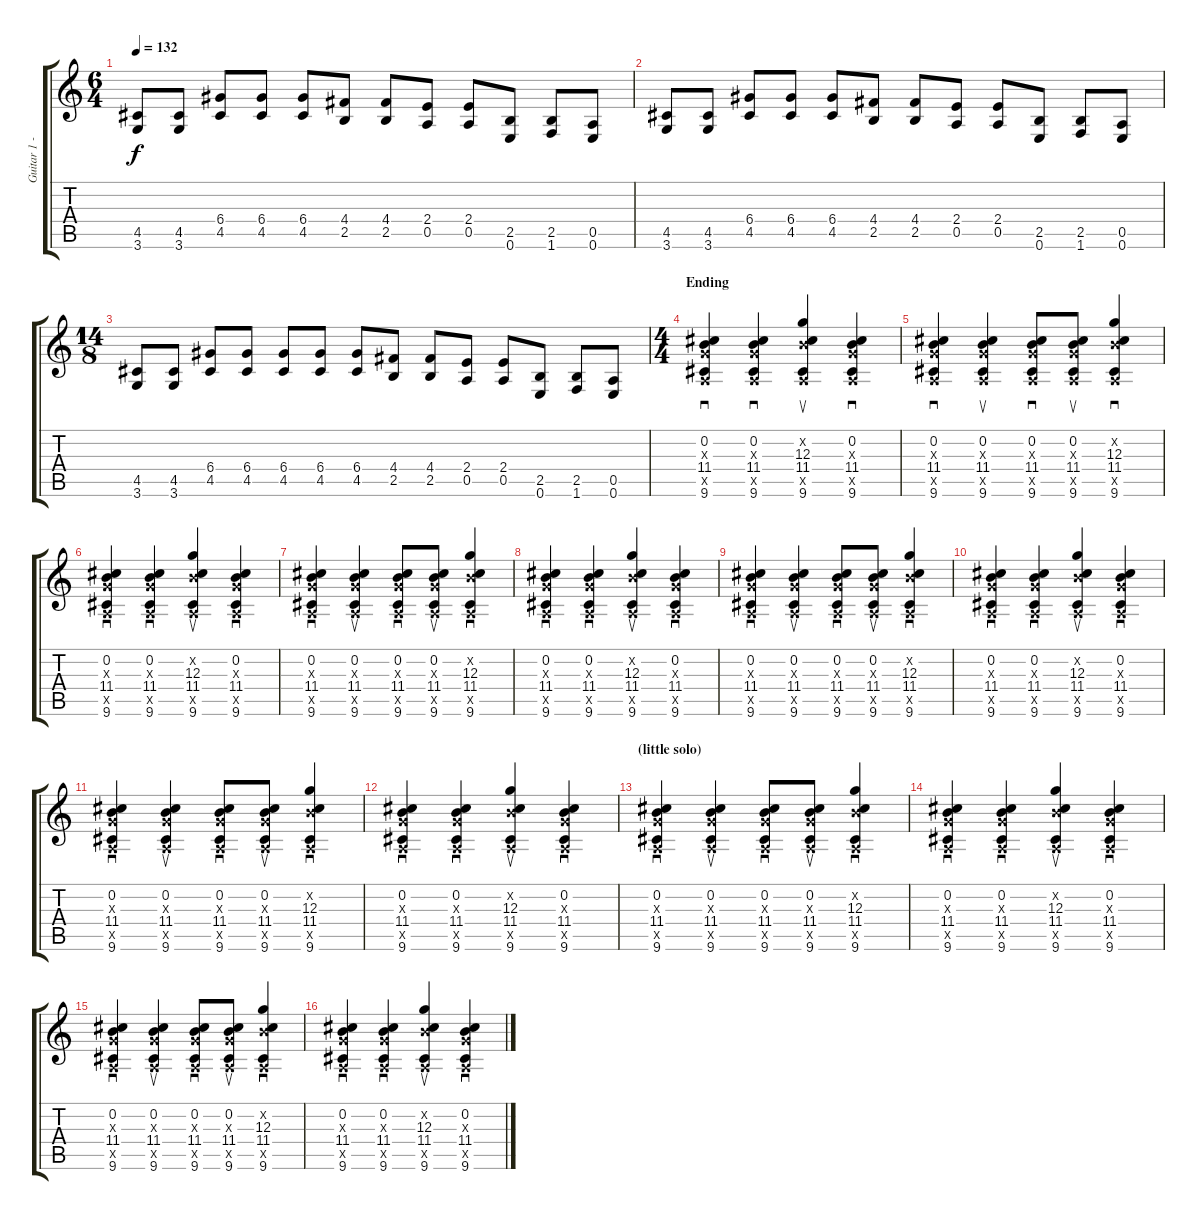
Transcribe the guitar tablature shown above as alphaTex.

\track ("Guitar 1 - rythm" "Guitar 1 -") {instrument distortionguitar}
\staff {score tabs}
\tuning (E4 B3 G3 D3 A2 E2) {hide}
\ts (6 4)
\tempo 132
\clef g2
\ks c
(4.5 3.6).8{dy f} (4.5 3.6).8 (6.4 4.5).8 (6.4 4.5).8 (6.4 4.5).8 (4.4 2.5).8 (4.4 2.5).8 (2.4 0.5).8 (2.4 0.5).8 (2.5 0.6).8 (2.5 1.6).8 (0.5 0.6).8 |
(4.5 3.6).8 (4.5 3.6).8 (6.4 4.5).8 (6.4 4.5).8 (6.4 4.5).8 (4.4 2.5).8 (4.4 2.5).8 (2.4 0.5).8 (2.4 0.5).8 (2.5 0.6).8 (2.5 1.6).8 (0.5 0.6).8 |
\ts (14 8)
(4.5 3.6).8 (4.5 3.6).8 (6.4 4.5).8 (6.4 4.5).8 (6.4 4.5).8 (6.4 4.5).8 (6.4 4.5).8 (4.4 2.5).8 (4.4 2.5).8 (2.4 0.5).8 (2.4 0.5).8 (2.5 0.6).8 (2.5 1.6).8 (0.5 0.6).8 |
\ts (4 4)
\section ("" "Ending")
(0.2 0.3{x} 11.4 0.5{x} 9.6).4{sd} (0.2 0.3{x} 11.4 0.5{x} 9.6).4{sd} (0.2{x} 12.3 11.4 0.5{x} 9.6).4{su} (0.2 0.3{x} 11.4 0.5{x} 9.6).4{sd} |
(0.2 0.3{x} 11.4 0.5{x} 9.6).4{sd} (0.2 0.3{x} 11.4 0.5{x} 9.6).4{su} (0.2 0.3{x} 11.4 0.5{x} 9.6).8{sd} (0.2 0.3{x} 11.4 0.5{x} 9.6).8{su} (0.2{x} 12.3 11.4 0.5{x} 9.6).4{sd} |
(0.2 0.3{x} 11.4 0.5{x} 9.6).4{sd} (0.2 0.3{x} 11.4 0.5{x} 9.6).4{sd} (0.2{x} 12.3 11.4 0.5{x} 9.6).4{su} (0.2 0.3{x} 11.4 0.5{x} 9.6).4{sd} |
(0.2 0.3{x} 11.4 0.5{x} 9.6).4{sd} (0.2 0.3{x} 11.4 0.5{x} 9.6).4{su} (0.2 0.3{x} 11.4 0.5{x} 9.6).8{sd} (0.2 0.3{x} 11.4 0.5{x} 9.6).8{su} (0.2{x} 12.3 11.4 0.5{x} 9.6).4{sd} |
(0.2 0.3{x} 11.4 0.5{x} 9.6).4{sd} (0.2 0.3{x} 11.4 0.5{x} 9.6).4{sd} (0.2{x} 12.3 11.4 0.5{x} 9.6).4{su} (0.2 0.3{x} 11.4 0.5{x} 9.6).4{sd} |
(0.2 0.3{x} 11.4 0.5{x} 9.6).4{sd} (0.2 0.3{x} 11.4 0.5{x} 9.6).4{su} (0.2 0.3{x} 11.4 0.5{x} 9.6).8{sd} (0.2 0.3{x} 11.4 0.5{x} 9.6).8{su} (0.2{x} 12.3 11.4 0.5{x} 9.6).4{sd} |
(0.2 0.3{x} 11.4 0.5{x} 9.6).4{sd} (0.2 0.3{x} 11.4 0.5{x} 9.6).4{sd} (0.2{x} 12.3 11.4 0.5{x} 9.6).4{su} (0.2 0.3{x} 11.4 0.5{x} 9.6).4{sd} |
(0.2 0.3{x} 11.4 0.5{x} 9.6).4{sd} (0.2 0.3{x} 11.4 0.5{x} 9.6).4{su} (0.2 0.3{x} 11.4 0.5{x} 9.6).8{sd} (0.2 0.3{x} 11.4 0.5{x} 9.6).8{su} (0.2{x} 12.3 11.4 0.5{x} 9.6).4{sd} |
(0.2 0.3{x} 11.4 0.5{x} 9.6).4{sd} (0.2 0.3{x} 11.4 0.5{x} 9.6).4{sd} (0.2{x} 12.3 11.4 0.5{x} 9.6).4{su} (0.2 0.3{x} 11.4 0.5{x} 9.6).4{sd} |
\section ("" "(little solo)")
(0.2 0.3{x} 11.4 0.5{x} 9.6).4{sd} (0.2 0.3{x} 11.4 0.5{x} 9.6).4{su} (0.2 0.3{x} 11.4 0.5{x} 9.6).8{sd} (0.2 0.3{x} 11.4 0.5{x} 9.6).8{su} (0.2{x} 12.3 11.4 0.5{x} 9.6).4{sd} |
(0.2 0.3{x} 11.4 0.5{x} 9.6).4{sd} (0.2 0.3{x} 11.4 0.5{x} 9.6).4{sd} (0.2{x} 12.3 11.4 0.5{x} 9.6).4{su} (0.2 0.3{x} 11.4 0.5{x} 9.6).4{sd} |
(0.2 0.3{x} 11.4 0.5{x} 9.6).4{sd} (0.2 0.3{x} 11.4 0.5{x} 9.6).4{su} (0.2 0.3{x} 11.4 0.5{x} 9.6).8{sd} (0.2 0.3{x} 11.4 0.5{x} 9.6).8{su} (0.2{x} 12.3 11.4 0.5{x} 9.6).4{sd} |
(0.2 0.3{x} 11.4 0.5{x} 9.6).4{sd} (0.2 0.3{x} 11.4 0.5{x} 9.6).4{sd} (0.2{x} 12.3 11.4 0.5{x} 9.6).4{su} (0.2 0.3{x} 11.4 0.5{x} 9.6).4{sd}
